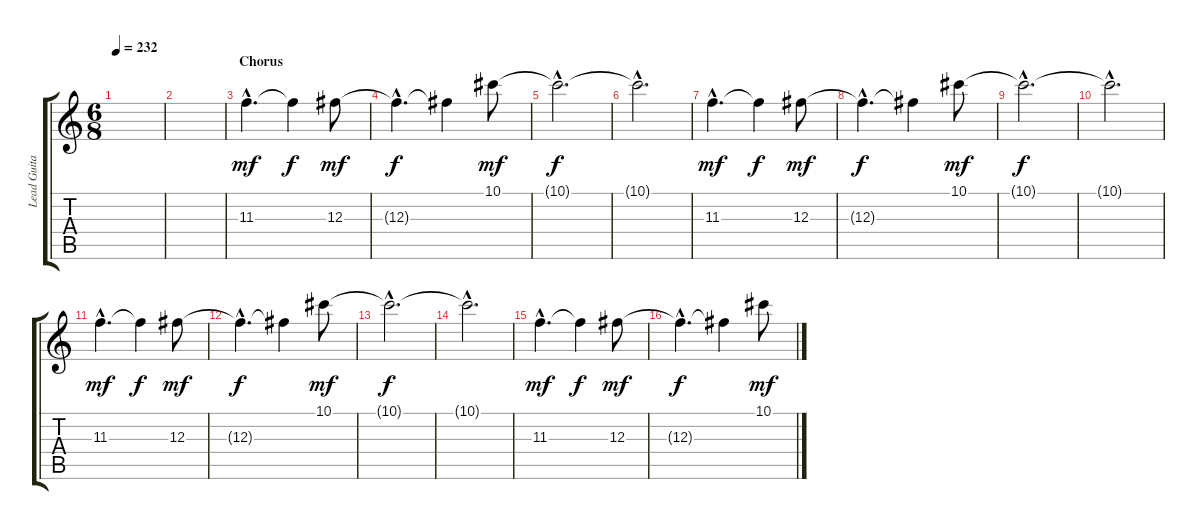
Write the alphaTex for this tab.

\track ("Lead Guitar" "Lead Guita") {instrument overdrivenguitar}
\staff {score tabs}
\tuning (Eb4 Bb3 Gb3 Db3 Ab2 Eb2) {hide}
\ts (6 8)
\tempo 232
\clef g2
\ks c
|
|
\section ("" "Chorus")
11.3{hac}.4{d dy mf} 11.3{t}.4{dy f} 12.3.8{dy mf} |
12.3{hac t}.4{d dy f} 12.3{t}.4 10.1.8{dy mf} |
10.1{hac t}.2{d dy f} |
10.1{hac t}.2{d} |
11.3{hac}.4{d dy mf} 11.3{t}.4{dy f} 12.3.8{dy mf} |
12.3{hac t}.4{d dy f} 12.3{t}.4 10.1.8{dy mf} |
10.1{hac t}.2{d dy f} |
10.1{hac t}.2{d} |
11.3{hac}.4{d dy mf} 11.3{t}.4{dy f} 12.3.8{dy mf} |
12.3{hac t}.4{d dy f} 12.3{t}.4 10.1.8{dy mf} |
10.1{hac t}.2{d dy f} |
10.1{hac t}.2{d} |
11.3{hac}.4{d dy mf} 11.3{t}.4{dy f} 12.3.8{dy mf} |
12.3{hac t}.4{d dy f} 12.3{t}.4 10.1.8{dy mf}
